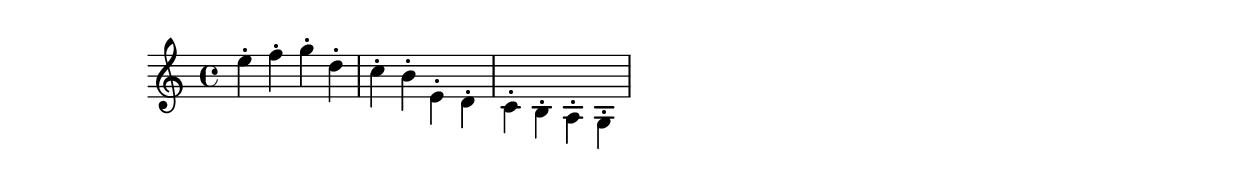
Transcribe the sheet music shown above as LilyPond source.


\version "2.1.30"

\header{

    texidoc=" The staccato dot (and all scripts with follow-into-staff
set) must not be on staff lines. The staccato dot is close to the
notehead. If the head is in a space, then the dot is in the space next
to it.  "

}

\score { 
    \context Voice \notes\relative c' {
	e'4-. f-. g-. d-. c-. b-.
	\stemDown
	e,-. d-. c-. b-. a-. g-.    
    }
    \paper {
	raggedright = ##t
    }  
}

